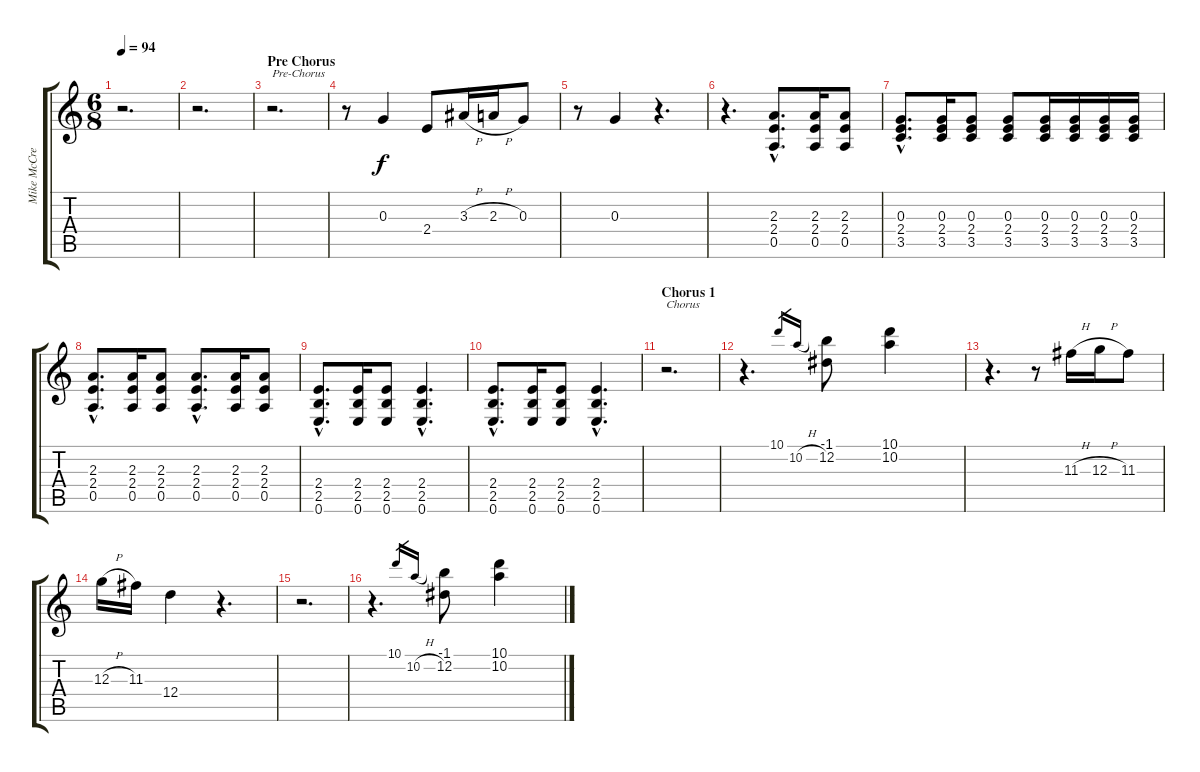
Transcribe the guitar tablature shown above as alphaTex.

\track ("Mike McCready" "Mike McCre") {instrument electricguitarclean}
\staff {score tabs}
\tuning (E4 B3 G3 D3 A2 E2) {hide}
\ts (6 8)
\tempo 94
\clef g2
\ks c
r.2{d dy f} |
r.2{d} |
\section ("" "Pre Chorus")
r.2{d txt "Pre-Chorus"} |
r.8 0.3.4 2.4.8 3.3{h}.16 2.3{h}.16 0.3.8 |
r.8 0.3.4 r.4{d} |
r.4{d} (2.3{hac} 2.4{hac} 0.5{hac}).8{d} (2.3 2.4 0.5).16 (2.3 2.4 0.5).8 |
(0.3{hac} 2.4{hac} 3.5{hac}).8{d} (0.3 2.4 3.5).16 (0.3 2.4 3.5).8 (0.3 2.4 3.5).8 (0.3 2.4 3.5).16 (0.3 2.4 3.5).16 (0.3 2.4 3.5).16 (0.3 2.4 3.5).16 |
(2.3{hac} 2.4{hac} 0.5{hac}).8{d} (2.3 2.4 0.5).16 (2.3 2.4 0.5).8 (2.3{hac} 2.4{hac} 0.5{hac}).8{d} (2.3 2.4 0.5).16 (2.3 2.4 0.5).8 |
(2.4{hac} 2.5{hac} 0.6{hac}).8{d} (2.4 2.5 0.6).16 (2.4 2.5 0.6).8 (2.4{hac} 2.5{hac} 0.6{hac}).4{d} |
(2.4{hac} 2.5{hac} 0.6{hac}).8{d} (2.4 2.5 0.6).16 (2.4 2.5 0.6).8 (2.4{hac} 2.5{hac} 0.6{hac}).4{d} |
\section ("" "Chorus 1")
r.2{d txt "Chorus"} |
r.4{d} 10.1.16{gr} 10.2{h}.16{gr} (-1.1 12.2).8 (10.1 10.2).4 |
r.4{d} r.8 11.3{h}.16 12.3{h}.16 11.3.8 |
12.3{h}.16 11.3.16 12.4.4 r.4{d} |
r.2{d} |
r.4{d} 10.1.16{gr} 10.2{h}.16{gr} (-1.1 12.2).8 (10.1 10.2).4
